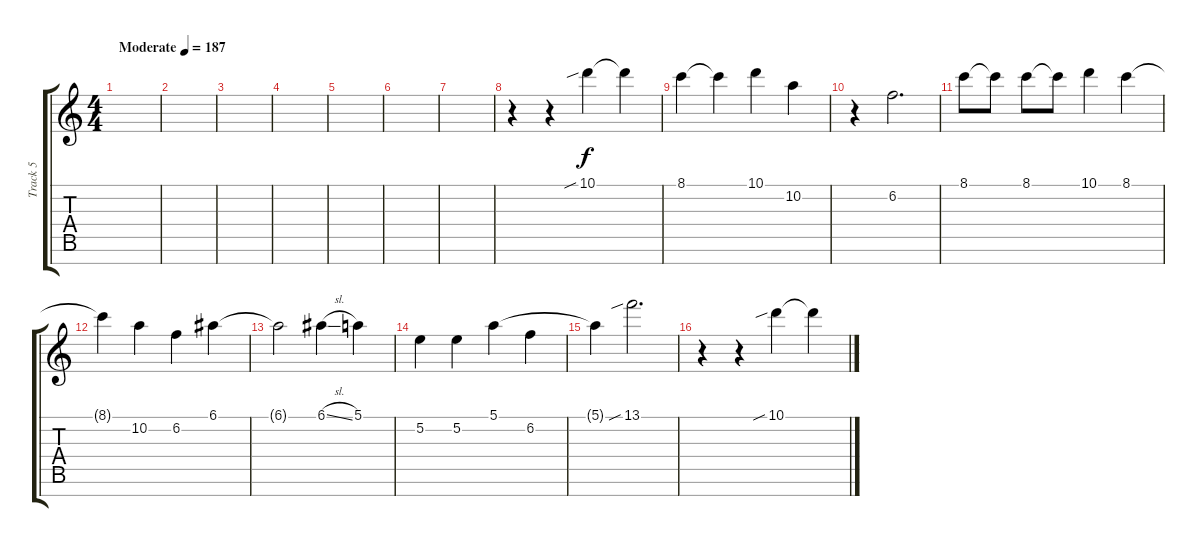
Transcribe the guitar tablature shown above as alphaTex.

\track ("Track 5" "Track 5") {instrument distortionguitar}
\staff {score tabs}
\tuning (E4 B3 G3 D3 A2 E2 B1) {hide}
\ts (4 4)
\tempo (187 "Moderate")
\clef g2
\ks c
|
|
|
|
|
|
|
r.4 r.4 10.1{sib}.4 10.1{t}.4 |
8.1.4 8.1{t}.4 10.1.4 10.2.4 |
r.4 6.2.2{d} |
8.1.8 8.1{t}.8 8.1.8 8.1{t}.8 10.1.4 8.1.4 |
8.1{t}.4 10.2.4 6.2.4 6.1.4 |
6.1{t}.2 6.1{sl}.4 5.1.4 |
5.2.4 5.2.4 5.1.4 6.2.4 |
5.1{t}.4 13.1{sib}.2{d} |
r.4 r.4 10.1{sib}.4 10.1{t}.4
